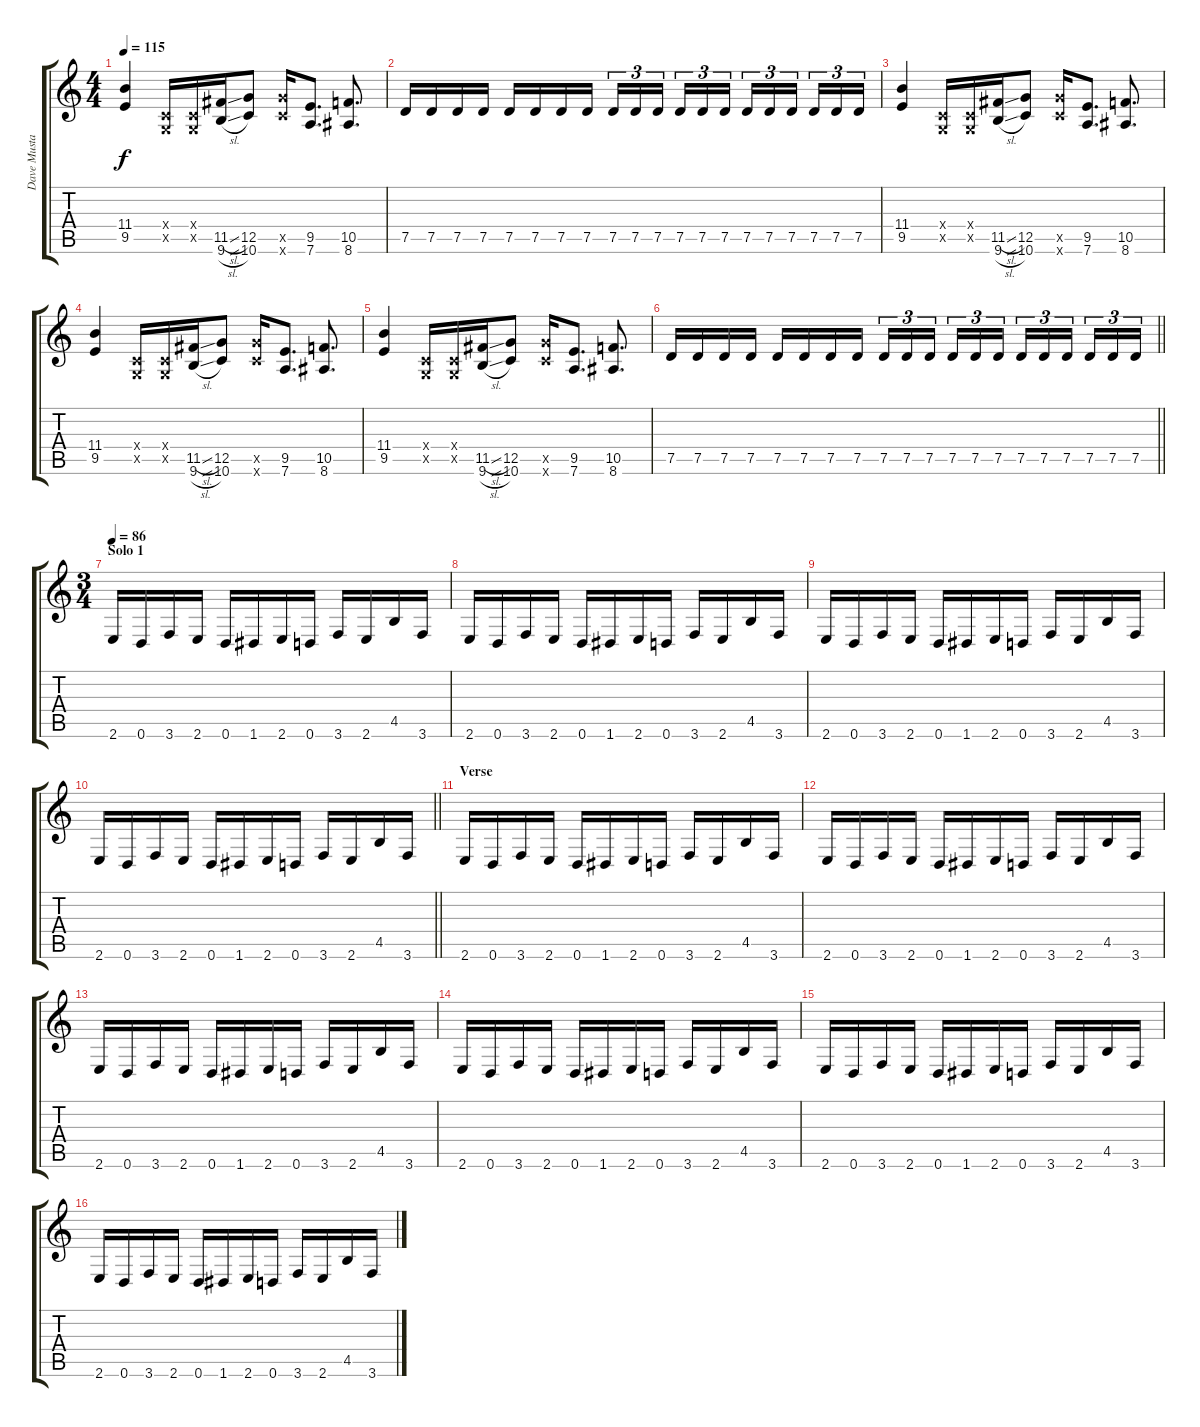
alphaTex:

\track ("Dave Mustaine" "Dave Musta") {instrument distortionguitar}
\staff {score tabs}
\tuning (D4 A3 F3 C3 G2 D2) {hide}
\ts (4 4)
\tempo 115
\clef g2
\ks c
(11.4 9.5).4{dy f} (0.4{x} 0.5{x}).16 (0.4{x} 0.5{x}).16 (11.5{sl} 9.6{sl}).16 (12.5 10.6).8 (12.5{x} 10.6{x}).16 (9.5 7.6).8{d} (10.5 8.6).8{d} |
7.5.16 7.5.16 7.5.16 7.5.16 7.5.16 7.5.16 7.5.16 7.5.16 7.5.16{tu (3 2)} 7.5.16{tu (3 2)} 7.5.16{tu (3 2) beam splitsecondary} 7.5.16{tu (3 2)} 7.5.16{tu (3 2)} 7.5.16{tu (3 2)} 7.5.16{tu (3 2)} 7.5.16{tu (3 2)} 7.5.16{tu (3 2) beam splitsecondary} 7.5.16{tu (3 2)} 7.5.16{tu (3 2)} 7.5.16{tu (3 2)} |
(11.4 9.5).4 (0.4{x} 0.5{x}).16 (0.4{x} 0.5{x}).16 (11.5{sl} 9.6{sl}).16 (12.5 10.6).8 (12.5{x} 10.6{x}).16 (9.5 7.6).8{d} (10.5 8.6).8{d} |
(11.4 9.5).4 (0.4{x} 0.5{x}).16 (0.4{x} 0.5{x}).16 (11.5{sl} 9.6{sl}).16 (12.5 10.6).8 (12.5{x} 10.6{x}).16 (9.5 7.6).8{d} (10.5 8.6).8{d} |
(11.4 9.5).4 (0.4{x} 0.5{x}).16 (0.4{x} 0.5{x}).16 (11.5{sl} 9.6{sl}).16 (12.5 10.6).8 (12.5{x} 10.6{x}).16 (9.5 7.6).8{d} (10.5 8.6).8{d} |
\barLineRight lightlight
7.5.16 7.5.16 7.5.16 7.5.16 7.5.16 7.5.16 7.5.16 7.5.16 7.5.16{tu (3 2)} 7.5.16{tu (3 2)} 7.5.16{tu (3 2) beam splitsecondary} 7.5.16{tu (3 2)} 7.5.16{tu (3 2)} 7.5.16{tu (3 2)} 7.5.16{tu (3 2)} 7.5.16{tu (3 2)} 7.5.16{tu (3 2) beam splitsecondary} 7.5.16{tu (3 2)} 7.5.16{tu (3 2)} 7.5.16{tu (3 2)} |
\ts (3 4)
\section ("" "Solo 1")
\tempo 86
2.6.16 0.6.16 3.6.16 2.6.16 0.6.16 1.6.16 2.6.16 0.6.16 3.6.16 2.6.16 4.5.16 3.6.16 |
2.6.16 0.6.16 3.6.16 2.6.16 0.6.16 1.6.16 2.6.16 0.6.16 3.6.16 2.6.16 4.5.16 3.6.16 |
2.6.16 0.6.16 3.6.16 2.6.16 0.6.16 1.6.16 2.6.16 0.6.16 3.6.16 2.6.16 4.5.16 3.6.16 |
\barLineRight lightlight
2.6.16 0.6.16 3.6.16 2.6.16 0.6.16 1.6.16 2.6.16 0.6.16 3.6.16 2.6.16 4.5.16 3.6.16 |
\section ("" "Verse")
2.6.16 0.6.16 3.6.16 2.6.16 0.6.16 1.6.16 2.6.16 0.6.16 3.6.16 2.6.16 4.5.16 3.6.16 |
2.6.16 0.6.16 3.6.16 2.6.16 0.6.16 1.6.16 2.6.16 0.6.16 3.6.16 2.6.16 4.5.16 3.6.16 |
2.6.16 0.6.16 3.6.16 2.6.16 0.6.16 1.6.16 2.6.16 0.6.16 3.6.16 2.6.16 4.5.16 3.6.16 |
2.6.16 0.6.16 3.6.16 2.6.16 0.6.16 1.6.16 2.6.16 0.6.16 3.6.16 2.6.16 4.5.16 3.6.16 |
2.6.16 0.6.16 3.6.16 2.6.16 0.6.16 1.6.16 2.6.16 0.6.16 3.6.16 2.6.16 4.5.16 3.6.16 |
2.6.16 0.6.16 3.6.16 2.6.16 0.6.16 1.6.16 2.6.16 0.6.16 3.6.16 2.6.16 4.5.16 3.6.16
